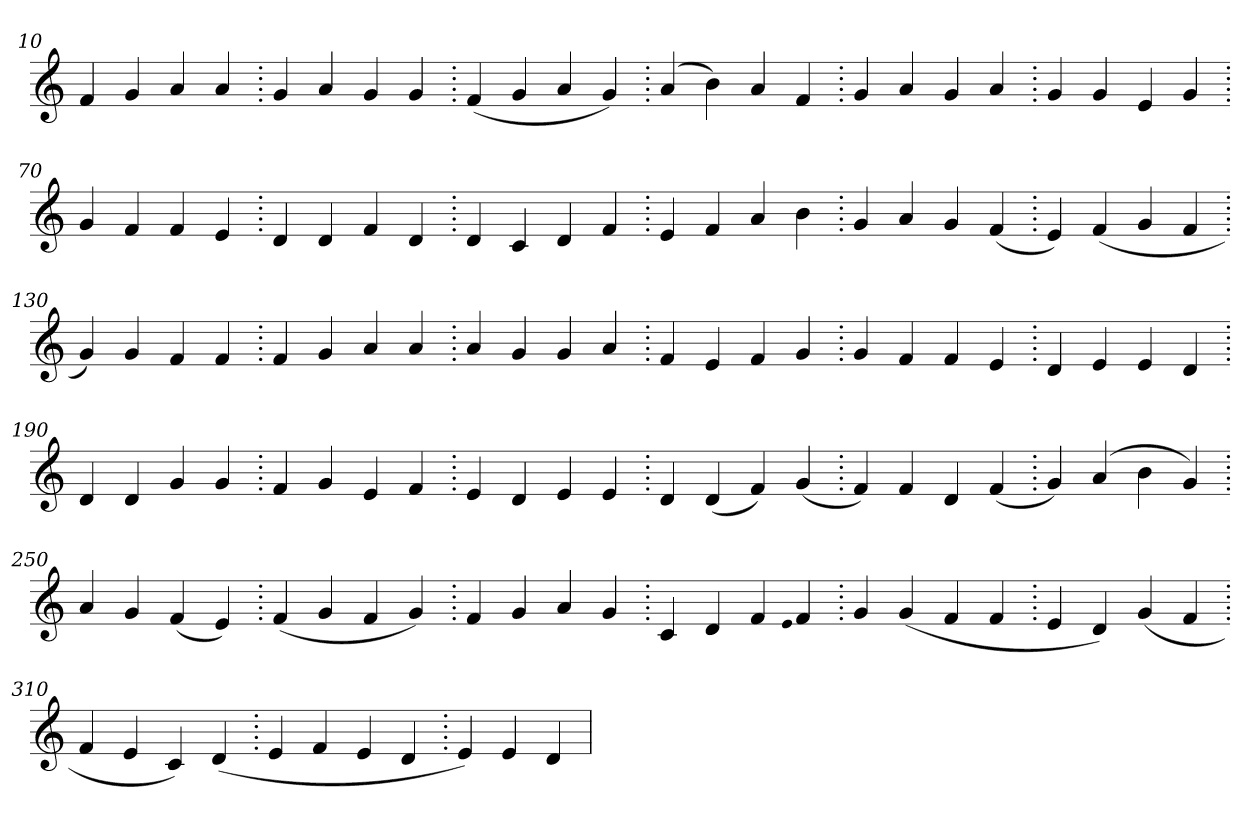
**kern
*part1
*staff1
*clefG2
=10.
4f
4g
4a
4a
=20.
4g
4a
4g
4g
=30.
(>4f
4g
4a
4g)
=40.
(>4a
4b)
4a
4f
=50.
4g
4a
4g
4a
=60.
4g
4g
4e
4g
=70.
4g
4f
4f
4e
=80.
4d
4d
4f
4d
=90.
4d
4c
4d
4f
=100.
4e
4f
4a
4b
=110.
4g
4a
4g
(>4f
=120.
4e)
(>4f
4g
4f
=130.
4g)
4g
4f
4f
=140.
4f
4g
4a
4a
=150.
4a
4g
4g
4a
=160.
4f
4e
4f
4g
=170.
4g
4f
4f
4e
=180.
4d
4e
4e
4d
=190.
4d
4d
4g
4g
=200.
4f
4g
4e
4f
=210.
4e
4d
4e
4e
=220.
4d
(>4d
4f)
(>4g
=230.
4f)
4f
4d
(>4f
=240.
4g)
(>4a
4b
4g)
=250.
4a
4g
(>4f
4e)
=260.
(>4f
4g
4f
4g)
=270.
4f
4g
4a
4g
=280.
4c
4d
4f
qqe
4f
=290.
4g
(>4g
4f
4f
=300.
4e
4d)
(>4g
4f
=310.
4f
4e
4c)
(>4d
=320.
4e
4f
4e
4d
=330.
4e)
4e
4d
=
*-
